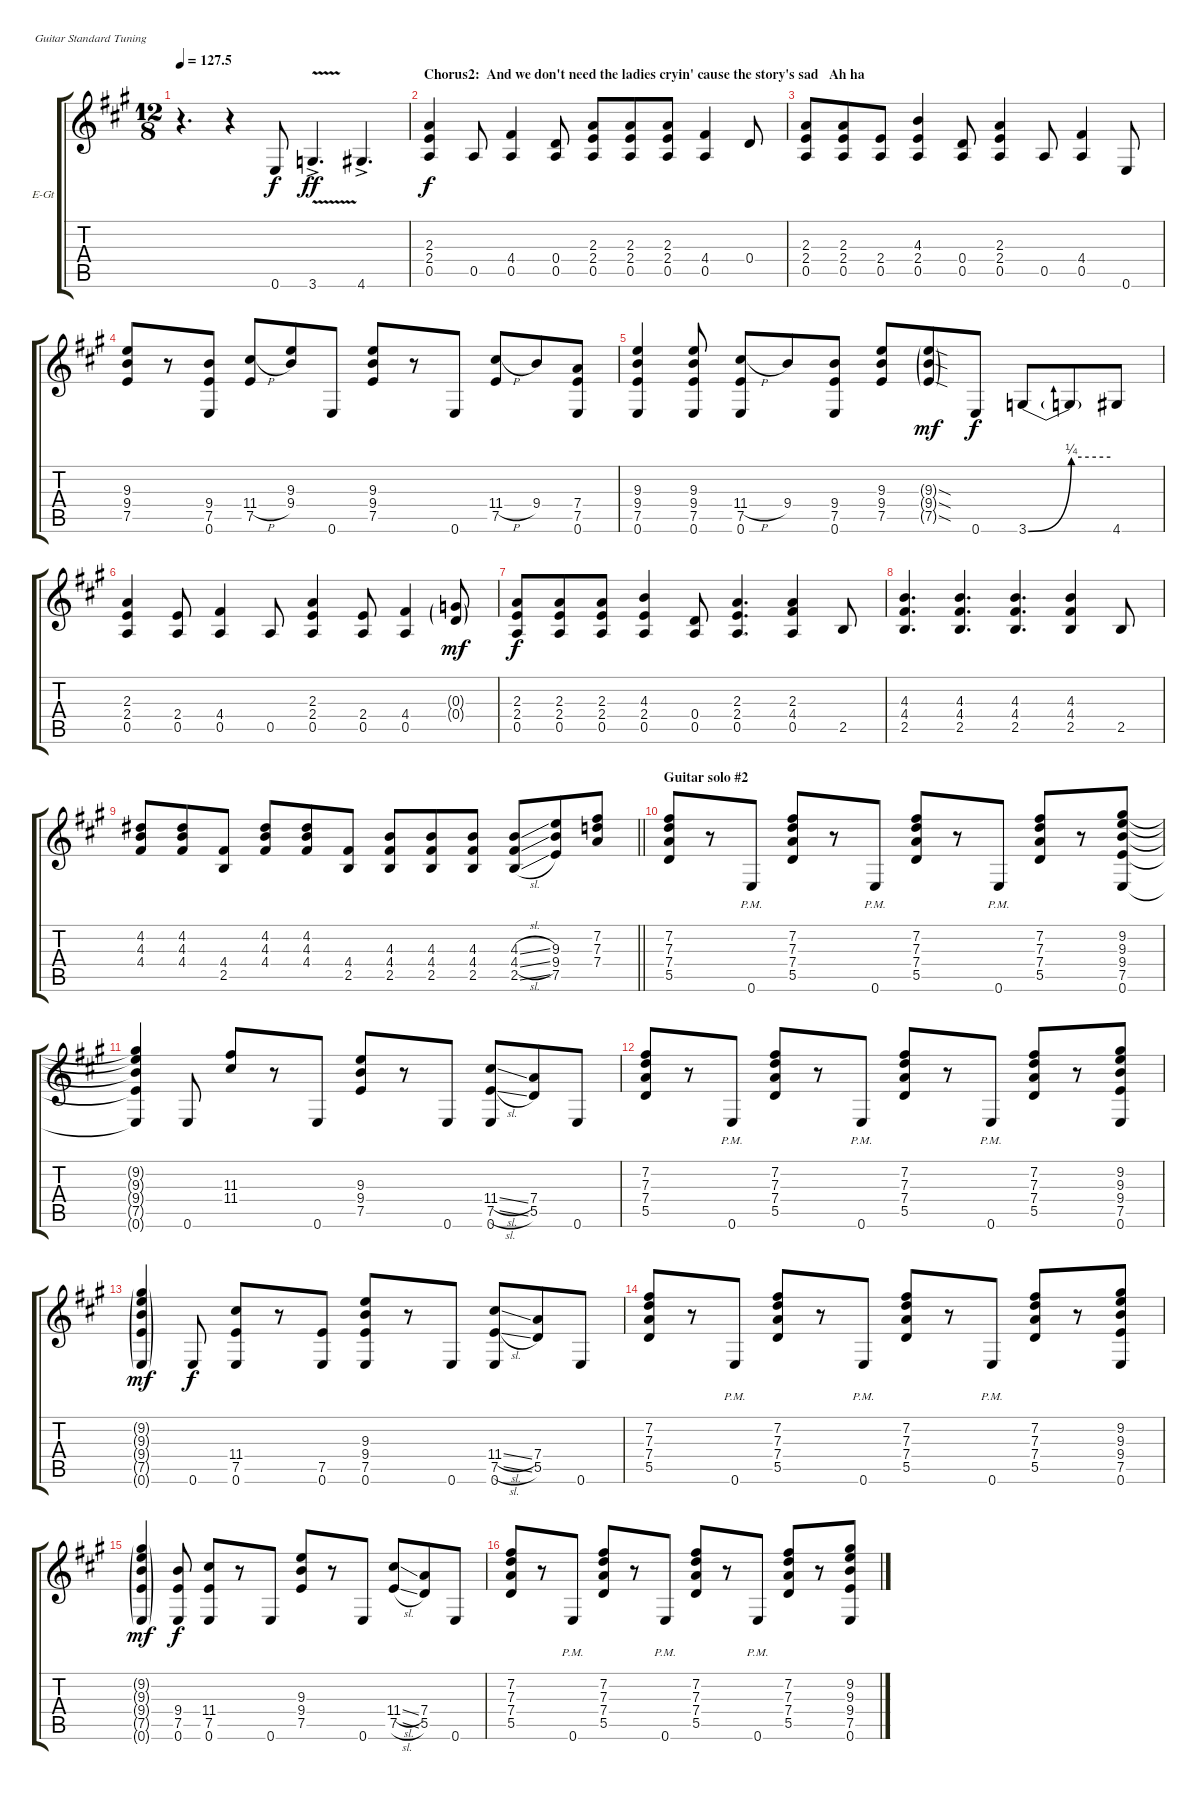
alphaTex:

\bracketExtendMode groupsimilarinstruments
\firstSystemTrackNameOrientation horizontal
\otherSystemsTrackNameOrientation horizontal
\track ("Guitar 2" "E-Gt") {instrument overdrivenguitar}
\staff {score tabs}
\tuning (E4 B3 G3 D3 A2 E2)
\ts (12 8)
\tempo
127.5
\accidentals auto
\clef g2
\ottava regular
\simile none
\ks a
r.4{d dy f} r.4 0.6.8 3.6{v ac}.4{d dy ff} 4.6{ac}.4{d} |
\section ("" "Chorus2:  And we don't need the ladies cryin' cause the story's sad   Ah ha")
(2.3 2.4 0.5).4{dy f} 0.5.8 (4.4 0.5).4 (0.4 0.5).8 (2.3 2.4 0.5).8 (2.3 2.4 0.5).8 (2.3 2.4 0.5).8 (4.4 0.5).4 0.4.8 |
(2.3 2.4 0.5).8 (2.3 2.4 0.5).8 (2.4 0.5).8 (4.3 2.4 0.5).4 (0.4 0.5).8 (2.3 2.4 0.5).4 0.5.8 (4.4 0.5).4 0.6.8 |
(9.3 9.4 7.5).8 r.8 (9.4 7.5 0.6).8 (11.4{h} 7.5).8 (9.3 9.4).8 0.6.8 (9.3 9.4 7.5).8 r.8 0.6.8 (11.4{h} 7.5).8 9.4.8 (7.4 7.5 0.6).8 |
(9.3 9.4 7.5 0.6).4 (9.3 9.4 7.5 0.6).8 (11.4{h} 7.5 0.6).8 9.4.8 (9.4 7.5 0.6).8 (9.3 9.4 7.5).8 (9.3{sod g} 9.4{sod g} 7.5{sod g}).8{dy mf} 0.6.8{dy f} 3.6{be (bend 0 0 60 1)}.8 3.6{be (hold 0 1 60 1) t}.8 4.6.8 |
(2.3 2.4 0.5).4 (2.4 0.5).8 (4.4 0.5).4 0.5.8 (2.3 2.4 0.5).4 (2.4 0.5).8 (4.4 0.5).4 (0.3{g} 0.4{g}).8{dy mf} |
(2.3 2.4 0.5).8{dy f} (2.3 2.4 0.5).8 (2.3 2.4 0.5).8 (4.3 2.4 0.5).4 (0.4 0.5).8 (2.3 2.4 0.5).4{d} (2.3 4.4 0.5).4 2.5.8 |
(4.3 4.4 2.5).4{d} (4.3 4.4 2.5).4{d} (4.3 4.4 2.5).4{d} (4.3 4.4 2.5).4 2.5.8 |
\barLineRight lightlight
(4.2 4.3 4.4).8 (4.2 4.3 4.4).8 (4.4 2.5).8 (4.2 4.3 4.4).8 (4.2 4.3 4.4).8 (4.4 2.5).8 (4.3 4.4 2.5).8 (4.3 4.4 2.5).8 (4.3 4.4 2.5).8 (4.3{sl} 4.4{sl} 2.5{sl}).8 (9.3 9.4 7.5).8 (7.2 7.3 7.4).8 |
\section ("" "Guitar solo #2")
(7.2 7.3 7.4 5.5).8 r.8 0.6{pm}.8 (7.2 7.3 7.4 5.5).8 r.8 0.6{pm}.8 (7.2 7.3 7.4 5.5).8 r.8 0.6{pm}.8 (7.2 7.3 7.4 5.5).8 r.8 (9.2 9.3 9.4 7.5 0.6).8 |
(9.2{t} 9.3{t} 9.4{t} 7.5{t} 0.6{t}).4 0.6.8 (11.3 11.4).8 r.8 0.6.8 (9.3 9.4 7.5).8 r.8 0.6.8 (11.4{sl} 7.5{sl} 0.6).8 (7.4 5.5).8 0.6.8 |
(7.2 7.3 7.4 5.5).8 r.8 0.6{pm}.8 (7.2 7.3 7.4 5.5).8 r.8 0.6{pm}.8 (7.2 7.3 7.4 5.5).8 r.8 0.6{pm}.8 (7.2 7.3 7.4 5.5).8 r.8 (9.2 9.3 9.4 7.5 0.6).8 |
(9.2{g} 9.3{g} 9.4{g} 7.5{g} 0.6{g}).4{dy mf} 0.6.8{dy f} (11.4 7.5 0.6).8 r.8 (7.5 0.6).8 (9.3 9.4 7.5 0.6).8 r.8 0.6.8 (11.4{sl} 7.5{sl} 0.6).8 (7.4 5.5).8 0.6.8 |
(7.2 7.3 7.4 5.5).8 r.8 0.6{pm}.8 (7.2 7.3 7.4 5.5).8 r.8 0.6{pm}.8 (7.2 7.3 7.4 5.5).8 r.8 0.6{pm}.8 (7.2 7.3 7.4 5.5).8 r.8 (9.2 9.3 9.4 7.5 0.6).8 |
(9.2{g} 9.3{g} 9.4{g} 7.5{g} 0.6{g}).4{dy mf} (9.4 7.5 0.6).8{dy f} (11.4 7.5 0.6).8 r.8 0.6.8 (9.3 9.4 7.5).8 r.8 0.6.8 (11.4{sl} 7.5{sl}).8 (7.4 5.5).8 0.6.8 |
(7.2 7.3 7.4 5.5).8 r.8 0.6{pm}.8 (7.2 7.3 7.4 5.5).8 r.8 0.6{pm}.8 (7.2 7.3 7.4 5.5).8 r.8 0.6{pm}.8 (7.2 7.3 7.4 5.5).8 r.8 (9.2 9.3 9.4 7.5 0.6).8
